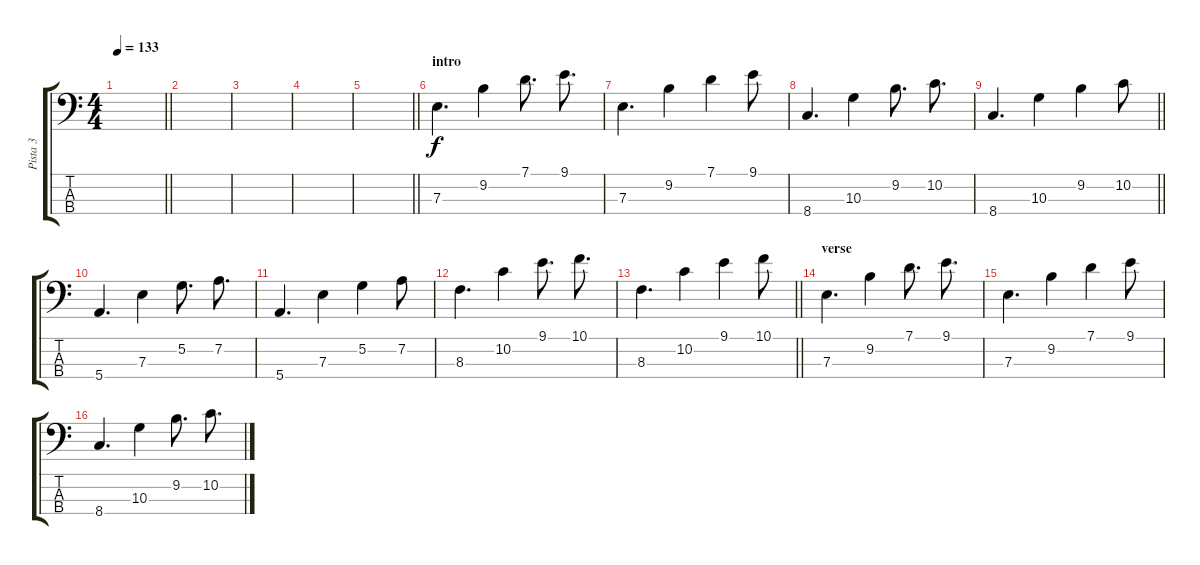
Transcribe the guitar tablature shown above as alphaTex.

\track ("Pista 3" "Pista 3") {instrument fretlessbass}
\staff {score tabs}
\tuning (G2 D2 A1 E1) {hide}
\ts (4 4)
\tempo 133
\clef f4
\barLineRight lightlight
\ks c
|
|
|
|
\barLineRight lightlight
|
\section ("" "intro")
7.3.4{d} 9.2.4 7.1.8{d} 9.1.8{d} |
7.3.4{d} 9.2.4 7.1.4 9.1.8 |
8.4.4{d} 10.3.4 9.2.8{d} 10.2.8{d} |
\barLineRight lightlight
8.4.4{d} 10.3.4 9.2.4 10.2.8 |
5.4.4{d} 7.3.4 5.2.8{d} 7.2.8{d} |
5.4.4{d} 7.3.4 5.2.4 7.2.8 |
8.3.4{d} 10.2.4 9.1.8{d} 10.1.8{d} |
\barLineRight lightlight
8.3.4{d} 10.2.4 9.1.4 10.1.8 |
\section ("" "verse")
7.3.4{d} 9.2.4 7.1.8{d} 9.1.8{d} |
7.3.4{d} 9.2.4 7.1.4 9.1.8 |
8.4.4{d} 10.3.4 9.2.8{d} 10.2.8{d}
